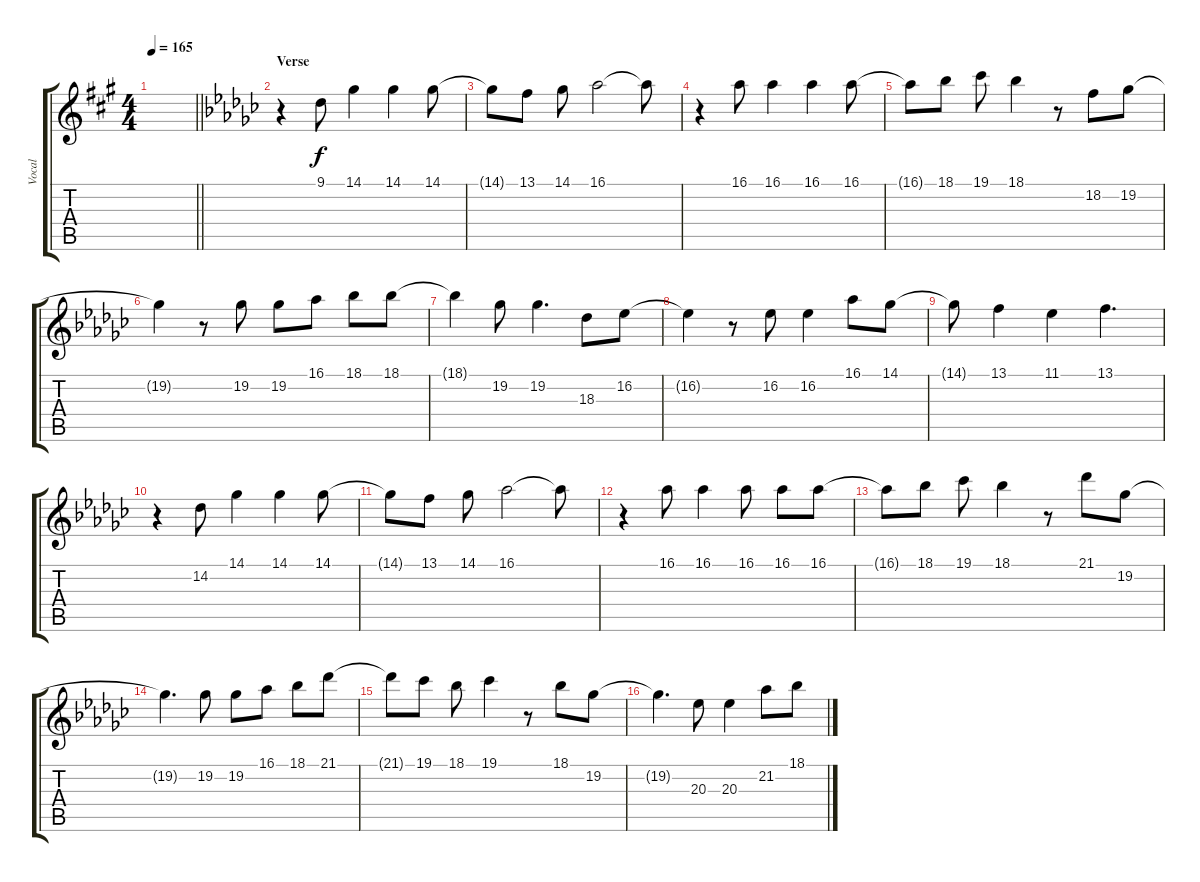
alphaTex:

\track ("Vocal" "Vocal") {instrument altosax}
\staff {score tabs}
\tuning (E4 B3 G3 D3 A2 E2) {hide}
\ts (4 4)
\tempo 165
\clef g2
\barLineRight lightlight
\ks a
|
\section ("" "Verse")
\ks gb
r.4 9.1.8 14.1.4 14.1.4 14.1.8 |
14.1{t}.8 13.1.8 14.1.8 16.1.2 16.1{t}.8 |
r.4 16.1.8 16.1.4 16.1.4 16.1.8 |
16.1{t}.8 18.1.8 19.1.8 18.1.4 r.8 18.2.8 19.2.8 |
19.2{t}.4 r.8 19.2.8 19.2.8 16.1.8 18.1.8 18.1.8 |
18.1{t}.4 19.2.8 19.2.4{d} 18.3.8 16.2.8 |
16.2{t}.4 r.8 16.2.8 16.2.4 16.1.8 14.1.8 |
14.1{t}.8 13.1.4 11.1.4 13.1.4{d} |
r.4 14.2.8 14.1.4 14.1.4 14.1.8 |
14.1{t}.8 13.1.8 14.1.8 16.1.2 16.1{t}.8 |
r.4 16.1.8 16.1.4 16.1.8 16.1.8 16.1.8 |
16.1{t}.8 18.1.8 19.1.8 18.1.4 r.8 21.1.8 19.2.8 |
19.2{t}.4{d} 19.2.8 19.2.8 16.1.8 18.1.8 21.1.8 |
21.1{t}.8 19.1.8 18.1.8 19.1.4 r.8 18.1.8 19.2.8 |
19.2{t}.4{d} 20.3.8 20.3.4 21.2.8 18.1.8
